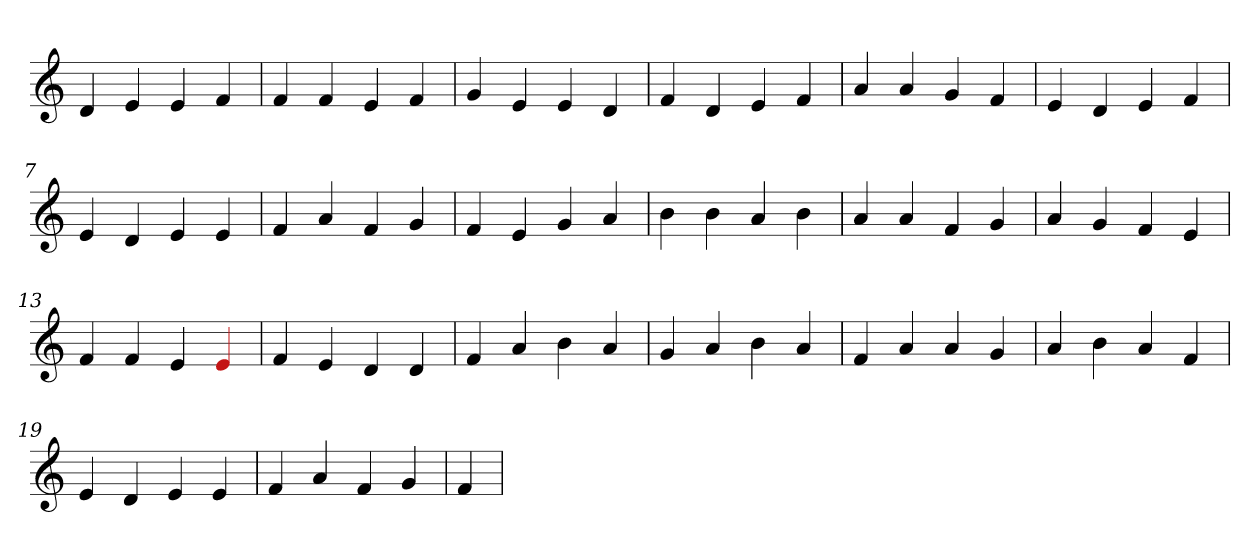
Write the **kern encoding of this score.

**kern
*part1
*staff1
*clefG2
=1
4d
4e
4e
4f
=2
4f
4f
4e
4f
=3
4g
4e
4e
4d
=4
4f
4d
4e
4f
=5
4a
4a
4g
4f
=6
4e
4d
4e
4f
=7
4e
4d
4e
4e
=8
4f
4a
4f
4g
=9
4f
4e
4g
4a
=10
4b
4b
4a
4b
=11
4a
4a
4f
4g
=12
4a
4g
4f
4e
=13
4f
4f
4e
4Re
=14
4f
4e
4d
4d
=15
4f
4a
4b
4a
=16
4g
4a
4b
4a
=17
4f
4a
4a
4g
=18
4a
4b
4a
4f
=19
4e
4d
4e
4e
=20
4f
4a
4f
4g
=21
4f
=
*-
